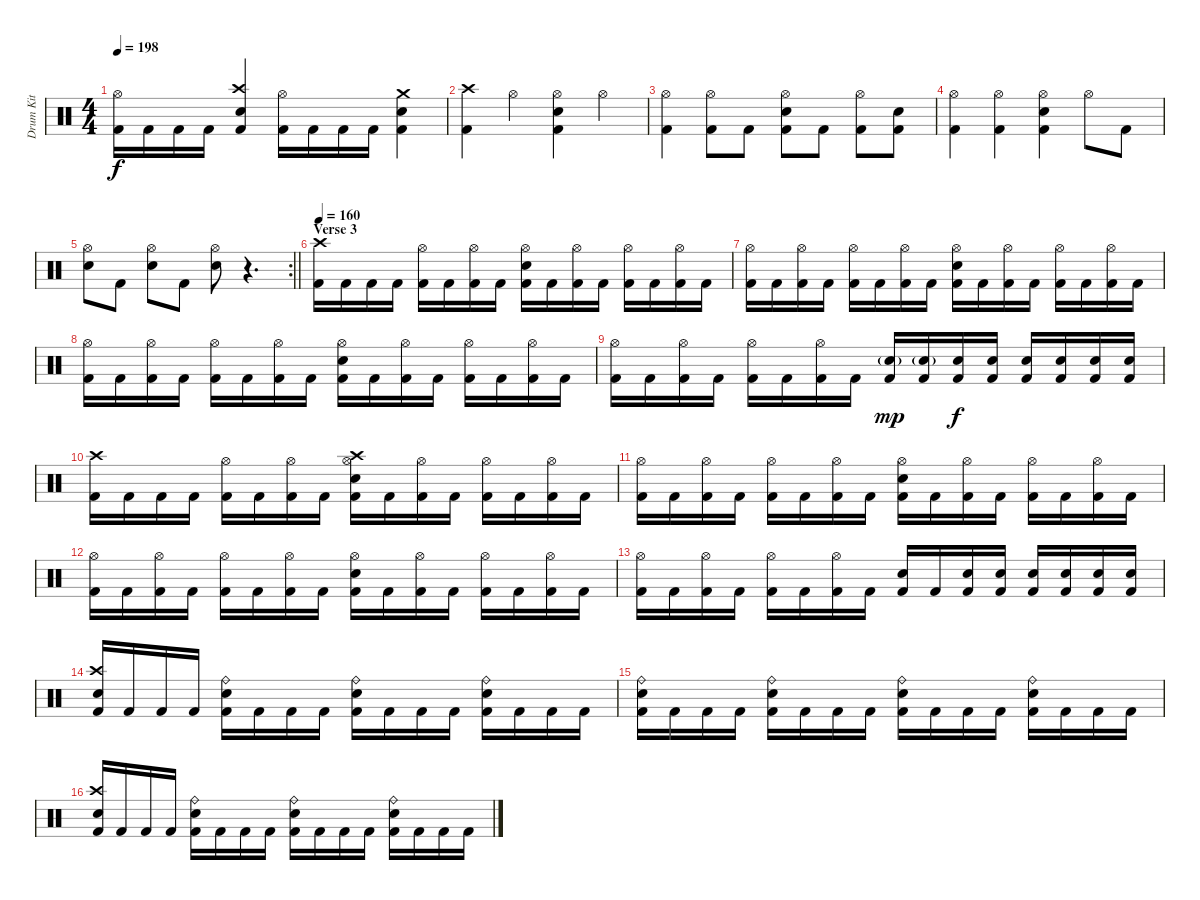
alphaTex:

\track ("Drum Kit" "Drum Kit") {instrument percussion}
\staff {score}
\articulation defaults
\ts (4 4)
\tempo 198
\clef neutral
\ks c
("Hi-Hat (open)" "Kick (hit) 2").16{dy f} "Kick (hit) 2".16 "Kick (hit) 2".16 "Kick (hit) 2".16 ("Crash high (hit)" "Electric Snare (hit)" "Kick (hit) 2").4 ("Hi-Hat (open)" "Kick (hit) 2").16 "Kick (hit) 2".16 "Kick (hit) 2".16 "Kick (hit) 2".16 ("Crash medium (hit)" "Electric Snare (hit)" "Kick (hit) 2").4 |
("Crash high (hit)" "Kick (hit) 2").4 "Hi-Hat (open)".4 ("Hi-Hat (open)" "Electric Snare (hit)" "Kick (hit) 2").4 "Hi-Hat (open)".4 |
("Hi-Hat (open)" "Kick (hit) 2").4 ("Hi-Hat (open)" "Kick (hit) 2").8 "Kick (hit) 2".8 ("Hi-Hat (open)" "Electric Snare (hit)" "Kick (hit) 2").8 "Kick (hit) 2".8 ("Hi-Hat (open)" "Kick (hit) 2").8 ("Electric Snare (hit)" "Kick (hit) 2").8 |
("Hi-Hat (open)" "Kick (hit) 2").4 ("Hi-Hat (open)" "Kick (hit) 2").4 ("Hi-Hat (open)" "Electric Snare (hit)" "Kick (hit) 2").4 "Hi-Hat (open)".8 "Kick (hit) 2".8 |
\rc 2
\barLineRight lightlight
("Hi-Hat (open)" "Electric Snare (hit)").8 "Kick (hit) 2".8 ("Hi-Hat (open)" "Electric Snare (hit)").8 "Kick (hit) 2".8 ("Hi-Hat (open)" "Electric Snare (hit)").8 r.4{d} |
\section ("" "Verse 3")
\tempo 160
("Crash high (hit)" "Kick (hit) 2").16 "Kick (hit) 2".16 "Kick (hit) 2".16 "Kick (hit) 2".16 ("Hi-Hat (open)" "Kick (hit) 2").16 "Kick (hit) 2".16 ("Hi-Hat (open)" "Kick (hit) 2").16 "Kick (hit) 2".16 ("Hi-Hat (open)" "Electric Snare (hit)" "Kick (hit) 2").16 "Kick (hit) 2".16 ("Hi-Hat (open)" "Kick (hit) 2").16 "Kick (hit) 2".16 ("Hi-Hat (open)" "Kick (hit) 2").16 "Kick (hit) 2".16 ("Hi-Hat (open)" "Kick (hit) 2").16 "Kick (hit) 2".16 |
("Hi-Hat (open)" "Kick (hit) 2").16 "Kick (hit) 2".16 ("Hi-Hat (open)" "Kick (hit) 2").16 "Kick (hit) 2".16 ("Hi-Hat (open)" "Kick (hit) 2").16 "Kick (hit) 2".16 ("Hi-Hat (open)" "Kick (hit) 2").16 "Kick (hit) 2".16 ("Hi-Hat (open)" "Electric Snare (hit)" "Kick (hit) 2").16 "Kick (hit) 2".16 ("Hi-Hat (open)" "Kick (hit) 2").16 "Kick (hit) 2".16 ("Hi-Hat (open)" "Kick (hit) 2").16 "Kick (hit) 2".16 ("Hi-Hat (open)" "Kick (hit) 2").16 "Kick (hit) 2".16 |
("Hi-Hat (open)" "Kick (hit) 2").16 "Kick (hit) 2".16 ("Hi-Hat (open)" "Kick (hit) 2").16 "Kick (hit) 2".16 ("Hi-Hat (open)" "Kick (hit) 2").16 "Kick (hit) 2".16 ("Hi-Hat (open)" "Kick (hit) 2").16 "Kick (hit) 2".16 ("Hi-Hat (open)" "Electric Snare (hit)" "Kick (hit) 2").16 "Kick (hit) 2".16 ("Hi-Hat (open)" "Kick (hit) 2").16 "Kick (hit) 2".16 ("Hi-Hat (open)" "Kick (hit) 2").16 "Kick (hit) 2".16 ("Hi-Hat (open)" "Kick (hit) 2").16 "Kick (hit) 2".16 |
("Hi-Hat (open)" "Kick (hit) 2").16 "Kick (hit) 2".16 ("Hi-Hat (open)" "Kick (hit) 2").16 "Kick (hit) 2".16 ("Hi-Hat (open)" "Kick (hit) 2").16 "Kick (hit) 2".16 ("Hi-Hat (open)" "Kick (hit) 2").16 "Kick (hit) 2".16 ("Electric Snare (hit)"{g} "Kick (hit) 2").16{dy mp} ("Electric Snare (hit)"{g} "Kick (hit) 2").16 ("Electric Snare (hit)" "Kick (hit) 2").16{dy f} ("Electric Snare (hit)" "Kick (hit) 2").16 ("Electric Snare (hit)" "Kick (hit) 2").16 ("Electric Snare (hit)" "Kick (hit) 2").16 ("Electric Snare (hit)" "Kick (hit) 2").16 ("Electric Snare (hit)" "Kick (hit) 2").16 |
("Crash high (hit)" "Kick (hit) 2").16 "Kick (hit) 2".16 "Kick (hit) 2".16 "Kick (hit) 2".16 ("Hi-Hat (open)" "Kick (hit) 2").16 "Kick (hit) 2".16 ("Hi-Hat (open)" "Kick (hit) 2").16 "Kick (hit) 2".16 ("Crash high (hit)" "Hi-Hat (open)" "Electric Snare (hit)" "Kick (hit) 2").16 "Kick (hit) 2".16 ("Hi-Hat (open)" "Kick (hit) 2").16 "Kick (hit) 2".16 ("Hi-Hat (open)" "Kick (hit) 2").16 "Kick (hit) 2".16 ("Hi-Hat (open)" "Kick (hit) 2").16 "Kick (hit) 2".16 |
("Hi-Hat (open)" "Kick (hit) 2").16 "Kick (hit) 2".16 ("Hi-Hat (open)" "Kick (hit) 2").16 "Kick (hit) 2".16 ("Hi-Hat (open)" "Kick (hit) 2").16 "Kick (hit) 2".16 ("Hi-Hat (open)" "Kick (hit) 2").16 "Kick (hit) 2".16 ("Hi-Hat (open)" "Electric Snare (hit)" "Kick (hit) 2").16 "Kick (hit) 2".16 ("Hi-Hat (open)" "Kick (hit) 2").16 "Kick (hit) 2".16 ("Hi-Hat (open)" "Kick (hit) 2").16 "Kick (hit) 2".16 ("Hi-Hat (open)" "Kick (hit) 2").16 "Kick (hit) 2".16 |
("Hi-Hat (open)" "Kick (hit) 2").16 "Kick (hit) 2".16 ("Hi-Hat (open)" "Kick (hit) 2").16 "Kick (hit) 2".16 ("Hi-Hat (open)" "Kick (hit) 2").16 "Kick (hit) 2".16 ("Hi-Hat (open)" "Kick (hit) 2").16 "Kick (hit) 2".16 ("Hi-Hat (open)" "Electric Snare (hit)" "Kick (hit) 2").16 "Kick (hit) 2".16 ("Hi-Hat (open)" "Kick (hit) 2").16 "Kick (hit) 2".16 ("Hi-Hat (open)" "Kick (hit) 2").16 "Kick (hit) 2".16 ("Hi-Hat (open)" "Kick (hit) 2").16 "Kick (hit) 2".16 |
("Hi-Hat (open)" "Kick (hit) 2").16 "Kick (hit) 2".16 ("Hi-Hat (open)" "Kick (hit) 2").16 "Kick (hit) 2".16 ("Hi-Hat (open)" "Kick (hit) 2").16 "Kick (hit) 2".16 ("Hi-Hat (open)" "Kick (hit) 2").16 "Kick (hit) 2".16 ("Electric Snare (hit)" "Kick (hit) 2").16 "Kick (hit) 2".16 ("Electric Snare (hit)" "Kick (hit) 2").16 ("Electric Snare (hit)" "Kick (hit) 2").16 ("Electric Snare (hit)" "Kick (hit) 2").16 ("Electric Snare (hit)" "Kick (hit) 2").16 ("Electric Snare (hit)" "Kick (hit) 2").16 ("Electric Snare (hit)" "Kick (hit) 2").16 |
("Crash high (hit)" "Electric Snare (hit)" "Kick (hit) 2").16 "Kick (hit) 2".16 "Kick (hit) 2".16 "Kick (hit) 2".16 ("Ride (bell)" "Electric Snare (hit)" "Kick (hit) 2").16 "Kick (hit) 2".16 "Kick (hit) 2".16 "Kick (hit) 2".16 ("Ride (bell)" "Electric Snare (hit)" "Kick (hit) 2").16 "Kick (hit) 2".16 "Kick (hit) 2".16 "Kick (hit) 2".16 ("Ride (bell)" "Electric Snare (hit)" "Kick (hit) 2").16 "Kick (hit) 2".16 "Kick (hit) 2".16 "Kick (hit) 2".16 |
("Ride (bell)" "Electric Snare (hit)" "Kick (hit) 2").16 "Kick (hit) 2".16 "Kick (hit) 2".16 "Kick (hit) 2".16 ("Ride (bell)" "Electric Snare (hit)" "Kick (hit) 2").16 "Kick (hit) 2".16 "Kick (hit) 2".16 "Kick (hit) 2".16 ("Ride (bell)" "Electric Snare (hit)" "Kick (hit) 2").16 "Kick (hit) 2".16 "Kick (hit) 2".16 "Kick (hit) 2".16 ("Ride (bell)" "Electric Snare (hit)" "Kick (hit) 2").16 "Kick (hit) 2".16 "Kick (hit) 2".16 "Kick (hit) 2".16 |
("Crash high (hit)" "Electric Snare (hit)" "Kick (hit) 2").16 "Kick (hit) 2".16 "Kick (hit) 2".16 "Kick (hit) 2".16 ("Ride (bell)" "Electric Snare (hit)" "Kick (hit) 2").16 "Kick (hit) 2".16 "Kick (hit) 2".16 "Kick (hit) 2".16 ("Ride (bell)" "Electric Snare (hit)" "Kick (hit) 2").16 "Kick (hit) 2".16 "Kick (hit) 2".16 "Kick (hit) 2".16 ("Ride (bell)" "Electric Snare (hit)" "Kick (hit) 2").16 "Kick (hit) 2".16 "Kick (hit) 2".16 "Kick (hit) 2".16
